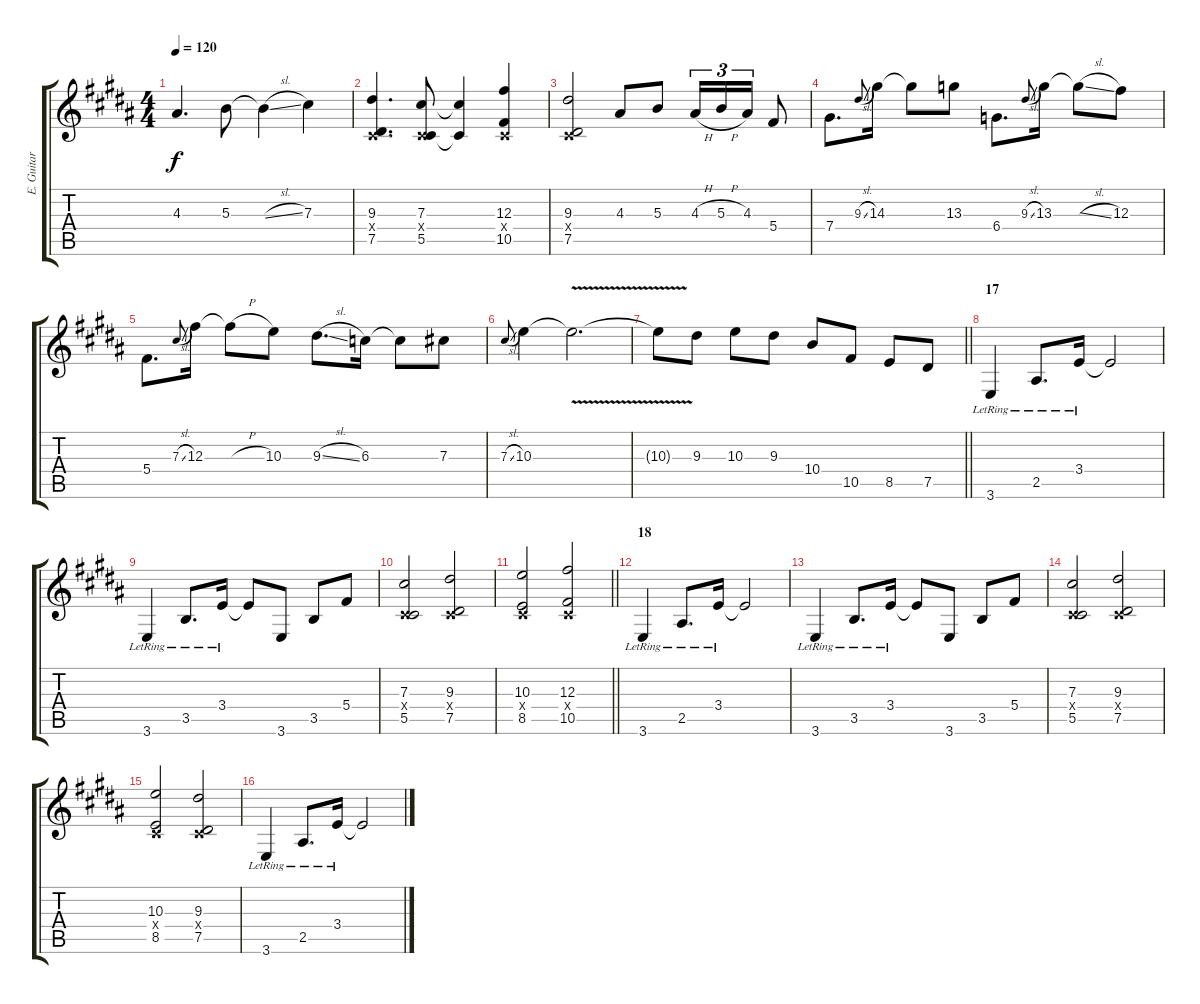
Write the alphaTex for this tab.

\track ("E. Guitar II" "E. Guitar ") {instrument overdrivenguitar}
\staff {score tabs}
\tuning (Eb4 Bb3 Gb3 Db3 Ab2 Db2) {hide}
\ts (4 4)
\tempo 120
\clef g2
\ks b
4.3.4{d dy f} 5.3.8 5.3{sl t}.4 7.3.4 |
(9.3 0.4{x} 7.5).4{d} (7.3 0.4{x} 5.5).8 (7.3{t} 5.5{t}).4 (12.3 0.4{x} 10.5).4 |
(9.3 0.4{x} 7.5).2 4.3.8 5.3.8 4.3{h}.16{tu (3 2)} 5.3{h}.16{tu (3 2)} 4.3.16{tu (3 2)} 5.4.8 |
7.4.8{d} 9.3{sl}.8{gr onbeat} 14.3.16 14.3{t}.8 13.3.8 6.4.8{d} 9.3{sl}.8{gr onbeat} 13.3.16 13.3{sl t}.8 12.3.8 |
5.4.8{d} 7.3{sl}.8{gr onbeat} 12.3.16 12.3{h t}.8 10.3.8 9.3{sl}.8{d} 6.3.16 6.3{t}.8 7.3.8 |
7.3{sl}.8{gr onbeat} 10.3.4 10.3{v t}.2{d} |
\barLineRight lightlight
10.3{t}.8 9.3.8 10.3.8 9.3.8 10.4.8 10.5.8 8.5.8 7.5.8 |
\section ("" "17")
3.6{lr}.4 2.5{lr}.8{d} 3.4{lr}.16 3.4{t}.2 |
3.6{lr}.4 3.5{lr}.8{d} 3.4{lr}.16 3.4{t}.8 3.6.8 3.5.8 5.4.8 |
(7.3 0.4{x} 5.5).2 (9.3 0.4{x} 7.5).2 |
\barLineRight lightlight
(10.3 0.4{x} 8.5).2 (12.3 0.4{x} 10.5).2 |
\section ("" "18")
3.6{lr}.4 2.5{lr}.8{d} 3.4{lr}.16 3.4{t}.2 |
3.6{lr}.4 3.5{lr}.8{d} 3.4{lr}.16 3.4{t}.8 3.6.8 3.5.8 5.4.8 |
(7.3 0.4{x} 5.5).2 (9.3 0.4{x} 7.5).2 |
(10.3 0.4{x} 8.5).2 (9.3 0.4{x} 7.5).2 |
3.6{lr}.4 2.5{lr}.8{d} 3.4{lr}.16 3.4{t}.2
